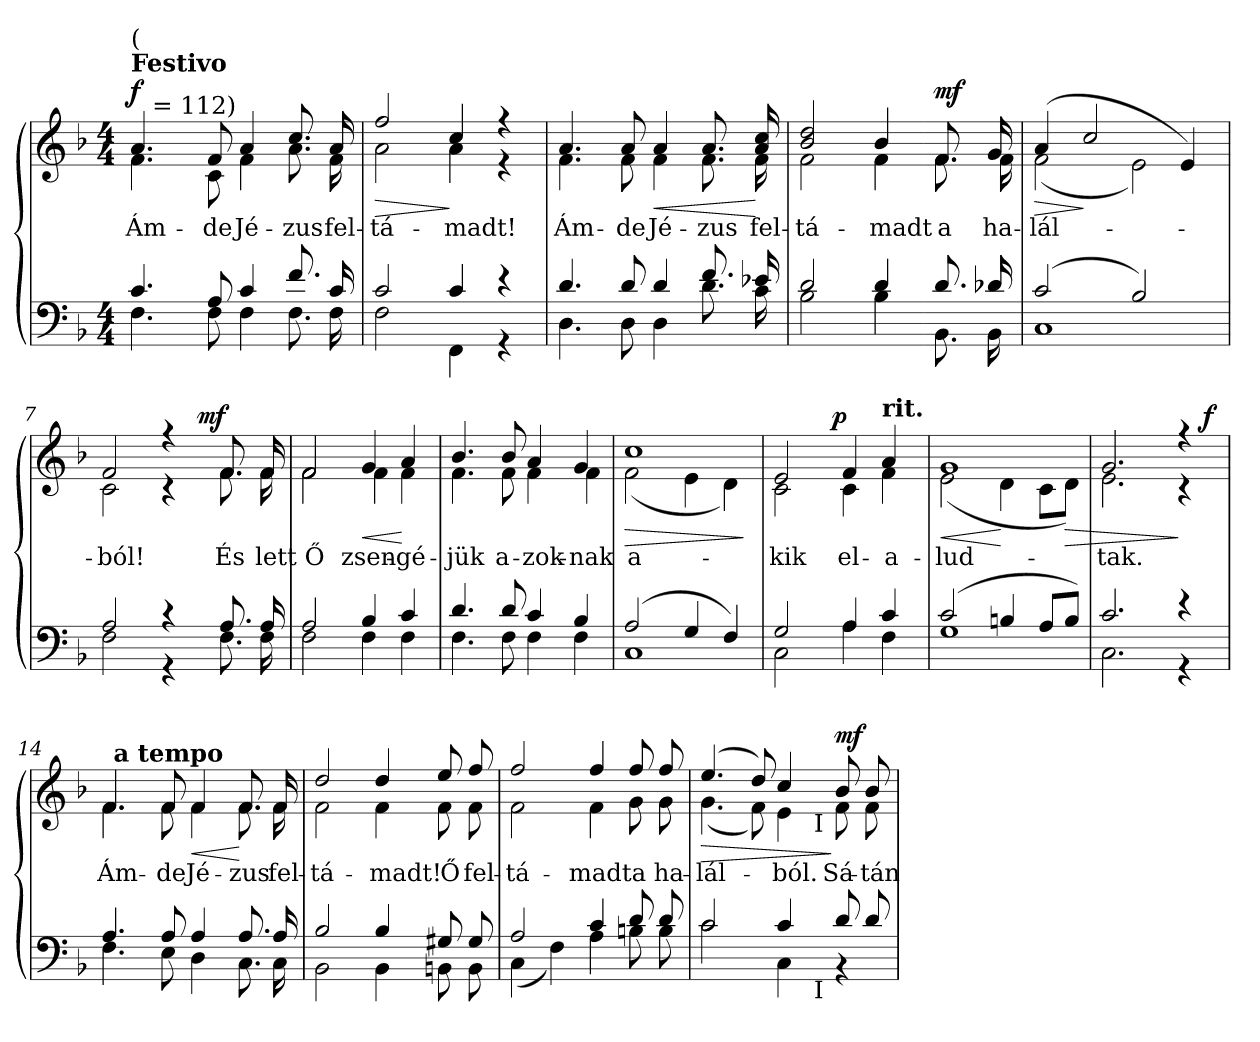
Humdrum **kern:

**kern	**kern	**text	**dynam
*part2	*part1	*part1	*part1
*staff2	*staff1	*staff1	*staff1
*clefF4	*clefG2	*	*
*k[b-]	*k[b-]	*	*
*d:	*d:	*	*
*M4/4	*M4/4	*	*
=1	=1	=1	=1
*^	*^	*	*
!	!	!LO:TX:a:B:t=Festivo	!	!	!
!	!	!LO:TX:a:t=(	!	!	!
!	!	!	!	!LO:LY:b	!LO:DY:b
*	*	*	*^	*	*
4.c/	4.F\	4.a/	4.f\	16ryy	Ám-	f
!	!	!	!	!LO:TX:a:t== 112)	!	!
.	.	.	.	2...ryy	.	.
!	!	!	!	!	!LO:LY:b	!
8A/	8F\	8f/	8c\	.	-de	.
!	!	!	!	!	!LO:LY:b	!
4c/	4F\	4a/	4f\	.	Jé-	.
!	!	!	!	!	!LO:LY:b	!
8.f/	8.F\	8.cc/	8.a\	.	-zus	.
!	!	!	!	!	!LO:LY:b	!
16c/	16F\	16a/	16f\	.	fel-	.
=2	=2	=2	=2	=2	=2	=2
!	!	!	!	!	!	!LO:HP:b
*	*	*	*v	*v	*	*
*	*	*	*^	*	*
!	!	!	!	!	!LO:LY:b	!
*	*	*	*v	*v	*	*
2c/	2F\	2ff/	2a\	-tá-	>
!	!	!	!	!LO:LY:b	!
4c/	4FF\	4cc/	4a\	-madt!	]
4r	4r	4r	4r	.	.
=3	=3	=3	=3	=3	=3
!	!	!	!	!LO:LY:b	!
4.d/	4.D\	4.a/	4.f\	Ám-	.
!	!	!	!	!LO:LY:b	!
8d/	8D\	8a/	8f\	-de	.
!	!	!	!	!	!LO:HP:b
!	!	!	!	!LO:LY:b	!
4d/	4D\	4a/	4f\	Jé-	<
!	!	!	!	!LO:LY:b	!
8.f/	8.d\	8.a/	8.f\	-zus	.
!	!	!	!	!LO:LY:b	!
16e-X/	16c\	16a/ 16cc/	16f\	fel-	[
=4	=4	=4	=4	=4	=4
!	!	!	!	!LO:LY:b	!
2d/	2B-\	2b-/ 2dd/	2f\	-tá-	.
!	!	!	!	!LO:LY:b	!
4d/	4B-\	4b-/	4f\	-madt	.
!!LO:LB:g=z	!!
=5-	=5-	=5-	=5-	=5-	=5-
!	!	!	!	!LO:LY:b	!LO:DY:a
8.d/	8.BB-\	8.f/	8.f\	a	mf
!	!	!	!	!LO:LY:b	!
16d-X/	16BB-\	16g/	16f\	ha-	.
=6	=6	=6	=6	=6	=6
!	!	!	!	!	!LO:HP:b
!	!	!	!	!LO:LY:b	!
(>2c/	1C	(>4a/	(<2f\	-lál-	>
.	.	2cc/	.	.	]
2B-/)	.	.	2e\)	.	.
.	.	4e/)	.	.	.
=7	=7	=7	=7	=7	=7
!	!	!	!	!LO:LY:b	!
*	*	*	*^	*	*
2A/	2F\	2f/	2c\	2ryy	-ból!	.
4r	4r	4r	4r	8ryy	.	.
.	.	.	.	32ryy	.	.
!	!	!	!	!	!	!LO:DY:a
.	.	.	.	4ryy	.	mf
!	!	!	!	!	!LO:LY:b	!
8.A/	8.F\	8.f/	8.f\	.	És	.
.	.	.	.	16.ryy	.	.
!	!	!	!	!	!LO:LY:b	!
16A/	16F\	16f/	16f\	.	lett	.
*	*	*	*v	*v	*	*
=8	=8	=8	=8	=8	=8
*	*	*	*^	*	*
!	!	!	!	!	!LO:LY:b	!
*	*	*	*v	*v	*	*
2A/	2F\	2f/	2f\	Ő	.
!	!	!	!	!	!LO:HP:b
!	!	!	!	!LO:LY:b	!
4B-/	4F\	4g/	4f\	zsen-	<
!	!	!	!	!LO:LY:b	!
4c/	4F\	4a/	4f\	-gé-	[
=9	=9	=9	=9	=9	=9
!	!	!	!	!LO:LY:b	!
4.d/	4.F\	4.b-/	4.f\	-jük	.
!	!	!	!	!LO:LY:b	!
8d/	8F\	8b-/	8f\	a-	.
!	!	!	!	!LO:LY:b	!
4c/	4F\	4a/	4f\	-zok-	.
!	!	!	!	!LO:LY:b	!
4B-/	4F\	4g/	4f\	-nak	.
!!LO:LB:g=z	!!
=10	=10	=10	=10	=10	=10
!	!	!	!	!	!LO:HP:b
!	!	!	!	!LO:LY:b	!
(>2A/	1C	1cc	(<2f\	a-	>
4G/	.	.	4e\	.	.
4F/)	.	.	4d\)	.	.
*v	*v	*	*	*	*
*	*v	*v	*	*
.	.	.	]
=11	=11	=11	=11
*^	*^	*	*
!	!	!	!	!LO:LY:b	!
*	*	*	*^	*	*
2G/	2C\	2e/	2c\	4...ryy	-kik	.
!	!	!	!	!	!	!LO:DY:a
.	.	.	.	2ryy	.	p
!	!	!	!	!	!LO:LY:b	!
4A/	4A\	4f/	4c\	.	el-	.
!	!	!LO:TX:a:B:t=rit.	!	!	!	!
!	!	!	!	!	!LO:LY:b	!
4c/	4F\	4a/	4f\	.	-a-	.
.	.	.	.	32ryy	.	.
=12	=12	=12	=12	=12	=12	=12
!	!	!	!	!	!	!LO:HP:b
*	*	*	*v	*v	*	*
*	*	*	*^	*	*
!	!	!	!	!	!LO:LY:b	!
*	*	*	*v	*v	*	*
(>2c/	1G	1g	(<2e\	-lud-	<
4Bn/	.	.	4d\	.	[
8A/L	.	.	8c\L	.	.
!	!	!	!	!	!LO:HP:b
8B/J)	.	.	8d\J)	.	>
=13	=13	=13	=13	=13	=13
!	!	!	!	!LO:LY:b	!
*	*	*	*^	*	*
2.c/	2.C\	2.g/	2.e\	2..ryy	-tak.	.
4r	4r	4r	4r	.	.	]
!	!	!	!	!	!	!LO:DY:a
.	.	.	.	8ryy	.	f
=14	=14	=14	=14	=14	=14	=14
!	!	!	!	!	!LO:LY:b	!
4.A/	4.F\	4.f/	4.f\	32ryy	Ám-	.
!	!	!	!	!LO:TX:a:B:t=a tempo	!	!
.	.	.	.	2ryy	.	.
!	!	!	!	!	!LO:LY:b	!
8A/	8E\	8f/	8f\	.	-de	.
!	!	!	!	!	!	!LO:HP:b
!	!	!	!	!	!LO:LY:b	!
4A/	4D\	4f/	4f\	.	Jé-	<
.	.	.	.	4...ryy	.	.
!	!	!	!	!	!LO:LY:b	!
8.A/	8.C\	8.f/	8.f\	.	-zus	[
!	!	!	!	!	!LO:LY:b	!
16A/	16C\	16f/	16f\	.	fel-	.
*	*	*	*v	*v	*	*
=15	=15	=15	=15	=15	=15
*	*	*	*^	*	*
!	!	!	!	!	!LO:LY:b	!
*	*	*	*v	*v	*	*
2B-/	2BB-\	2dd/	2f\	-tá-	.
!	!	!	!	!LO:LY:b	!
4B-/	4BB-\	4dd/	4f\	-madt!	.
!!LO:LB:g=z	!!
=16-	=16-	=16-	=16-	=16-	=16-
!	!	!	!	!LO:LY:b	!
8G#X/	8BBn\	8ee/	8f\	Ő	.
!	!	!	!	!LO:LY:b	!
8G#/	8BB\	8ff/	8f\	fel-	.
=17	=17	=17	=17	=17	=17
!	!	!	!	!LO:LY:b	!
2A/	(<4C\	2ff/	2f\	-tá-	.
.	4F\)	.	.	.	.
!	!	!	!	!LO:LY:b	!
4c/	4A\	4ff/	4f\	-madt	.
!	!	!	!	!LO:LY:b	!
8d/	8Bn\	8ff/	8g\	a	.
!	!	!	!	!LO:LY:b	!
8d/	8B\	8ff/	8g\	ha-	.
=18	=18	=18	=18	=18	=18
!	!	!	!	!	!LO:HP:b
!	!	!	!	!LO:LY:b	!
*	*^	*	*^	*	*
2c/	2c\	2ryy	(>4.ee/	(<4.g\	2ryy	-lál-	>
.	.	.	8dd/)	8f\)	.	.	.
!	!	!	!	!	!	!LO:LY:b	!
4c/	4C\	8ryy	4cc/	4e\	8ryy	-ból.	.
.	.	32ryy	.	.	32ryy	.	.
!	!	!	!	!	!LO:TX:b:t=I	!	!
!	!	!LO:TX:b:t=I	!	!	!	!	!
.	.	4ryy	.	.	4ryy	.	.
!	!	!	!	!	!	!LO:LY:b	!LO:DY:n=1:a
8d/	4r	.	8b-/	8f\	.	Sá-	] mf
!	!	!	!	!	!	!LO:LY:b	!
8d/	.	.	8b-/	8f\	.	-tán	.
.	.	16.ryy	.	.	16.ryy	.	.
*v	*v	*v	*	*	*	*	*
*	*v	*v	*v	*	*
=	=	=	=
*-	*-	*-	*-
